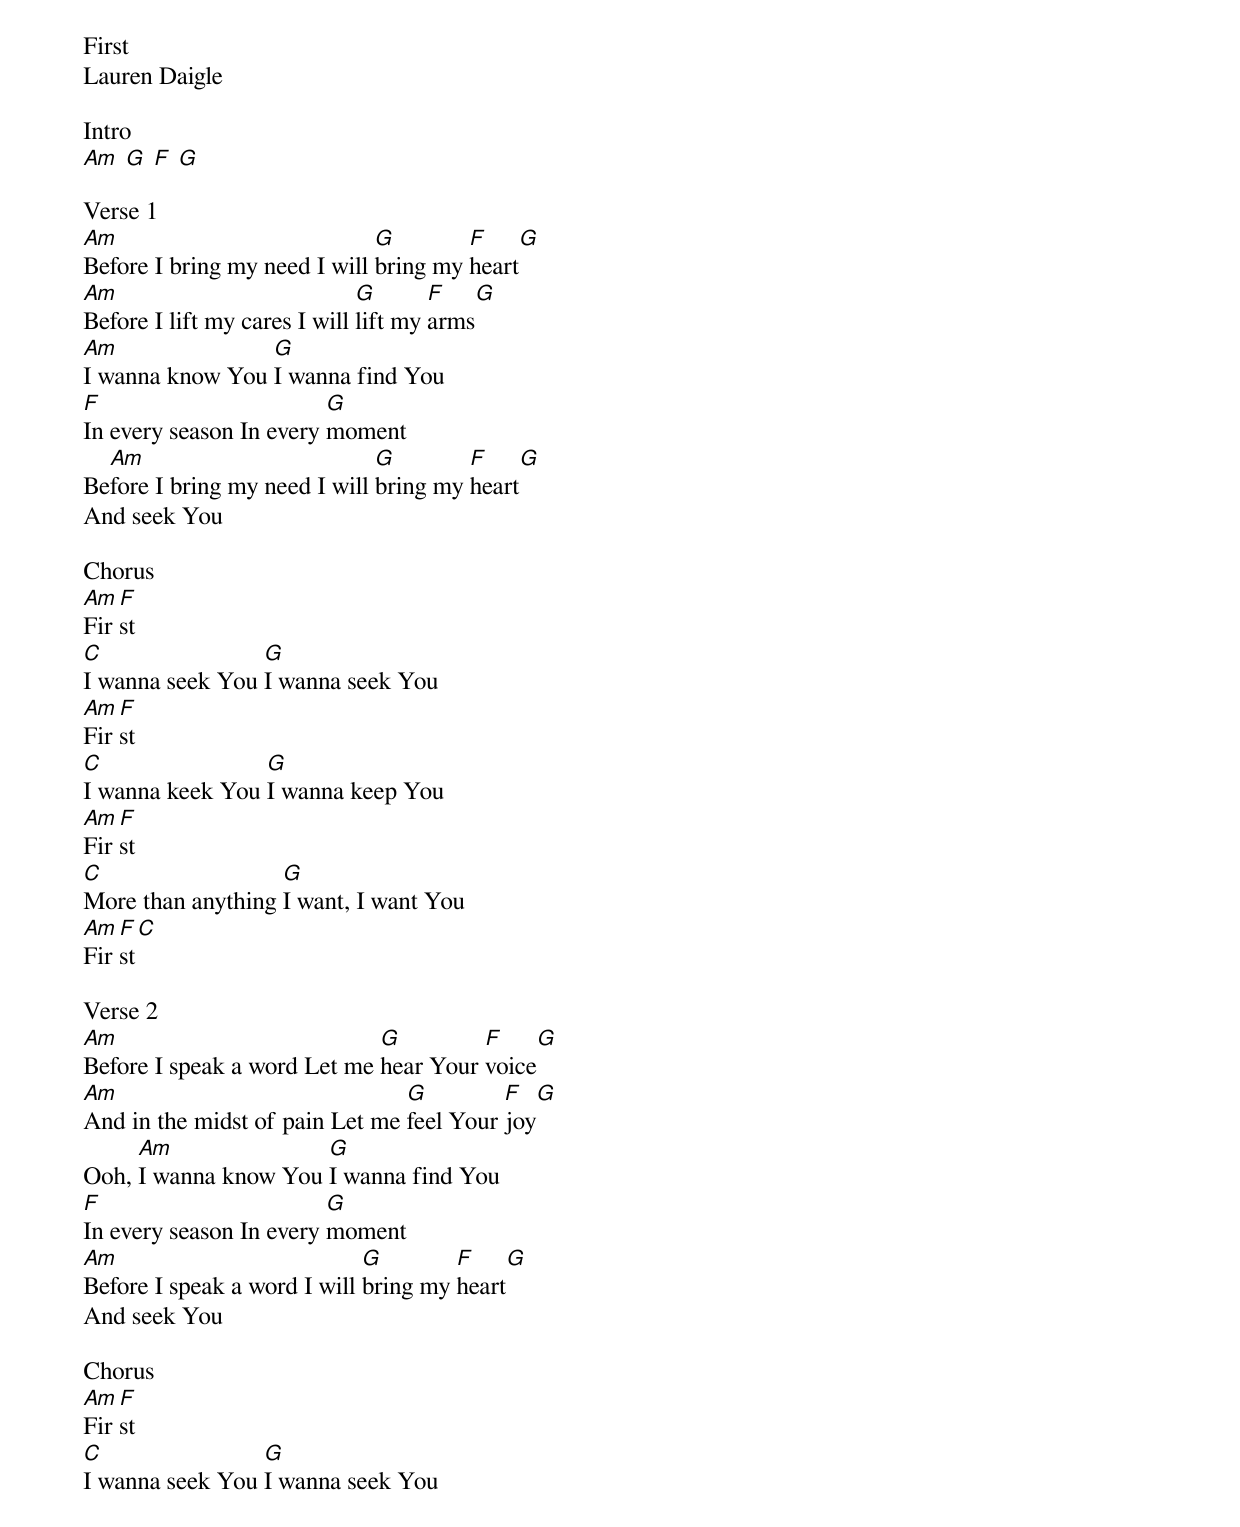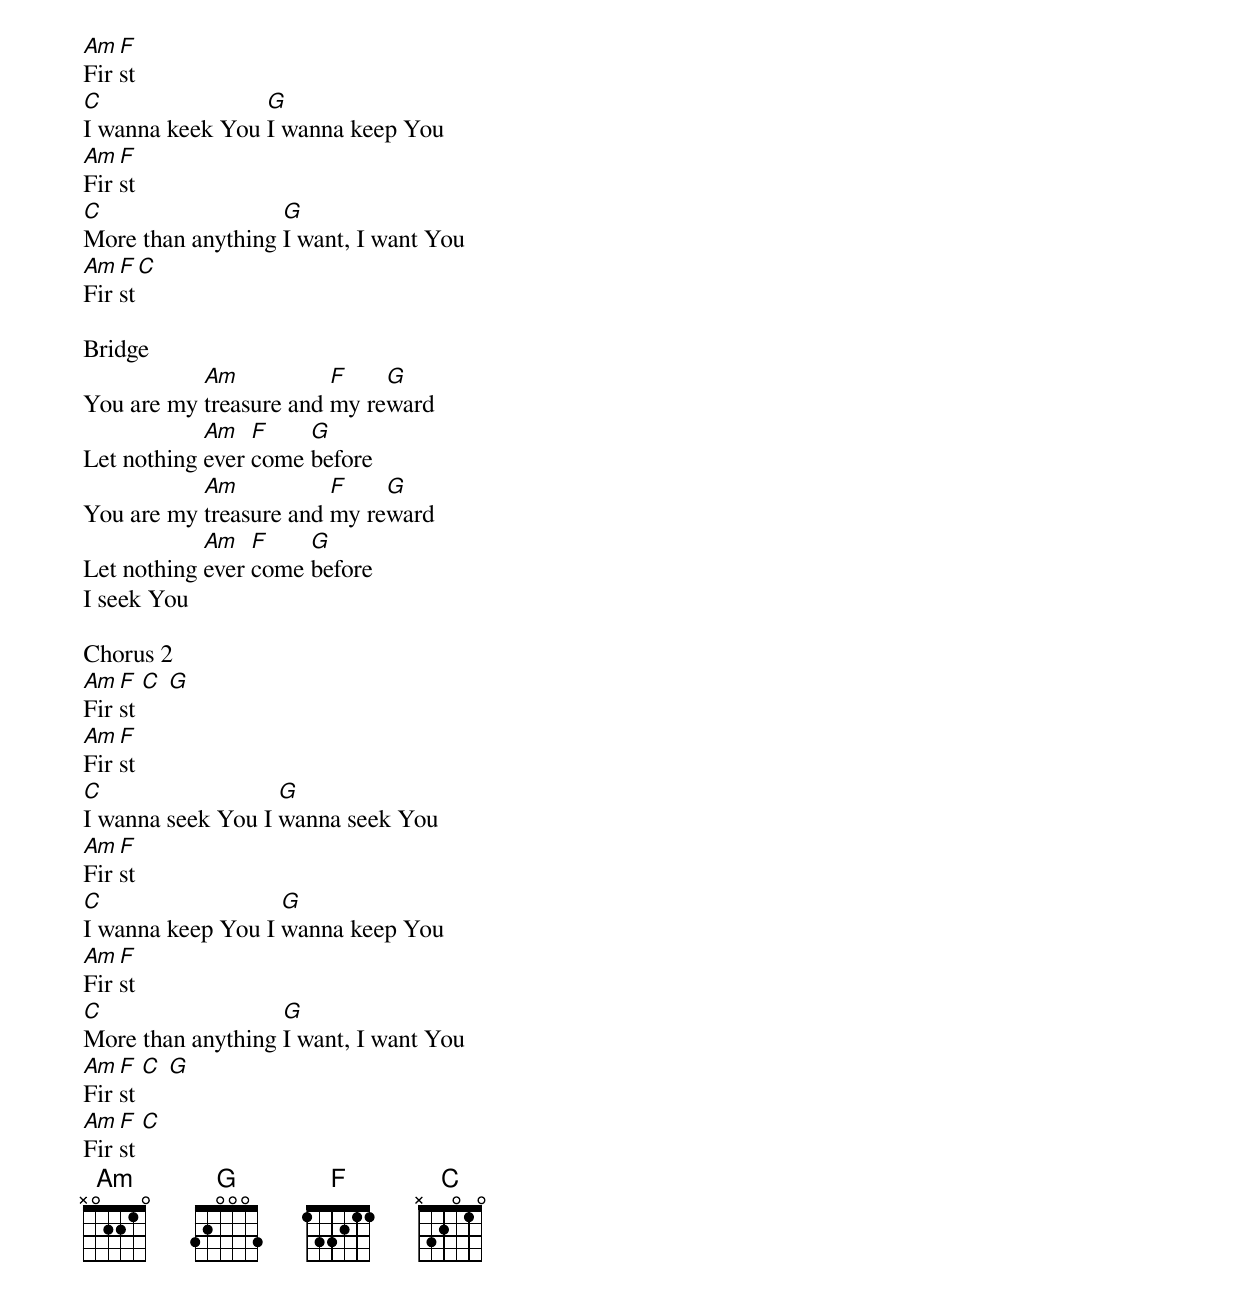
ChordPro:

First
Lauren Daigle

Intro
[Am] [G] [F] [G]

Verse 1
[Am]Before I bring my need I will [G]bring my [F]heart[G]
[Am]Before I lift my cares I will [G]lift my [F]arms[G]
[Am]I wanna know You [G]I wanna find You
[F]In every season In every [G]moment
Be[Am]fore I bring my need I will [G]bring my [F]heart[G]
And seek You

Chorus
[Am]Fir[F]st
[C]I wanna seek You [G]I wanna seek You
[Am]Fir[F]st
[C]I wanna keek You [G]I wanna keep You
[Am]Fir[F]st
[C]More than anything [G]I want, I want You
[Am]Fir[F]st[C]

Verse 2
[Am]Before I speak a word Let me [G]hear Your [F]voice[G]
[Am]And in the midst of pain Let me [G]feel Your [F]joy[G]
Ooh, [Am]I wanna know You [G]I wanna find You
[F]In every season In every [G]moment
[Am]Before I speak a word I will [G]bring my [F]heart[G]
And seek You

Chorus
[Am]Fir[F]st
[C]I wanna seek You [G]I wanna seek You
[Am]Fir[F]st
[C]I wanna keek You [G]I wanna keep You
[Am]Fir[F]st
[C]More than anything [G]I want, I want You
[Am]Fir[F]st[C]

Bridge
You are my [Am]treasure and [F]my re[G]ward
Let nothing [Am]ever [F]come [G]before
You are my [Am]treasure and [F]my re[G]ward
Let nothing [Am]ever [F]come [G]before
I seek You

Chorus 2
[Am]Fir[F]st [C] [G]
[Am]Fir[F]st
[C]I wanna seek You I [G]wanna seek You
[Am]Fir[F]st
[C]I wanna keep You I [G]wanna keep You
[Am]Fir[F]st
[C]More than anything [G]I want, I want You
[Am]Fir[F]st [C] [G]
[Am]Fir[F]st [C]
